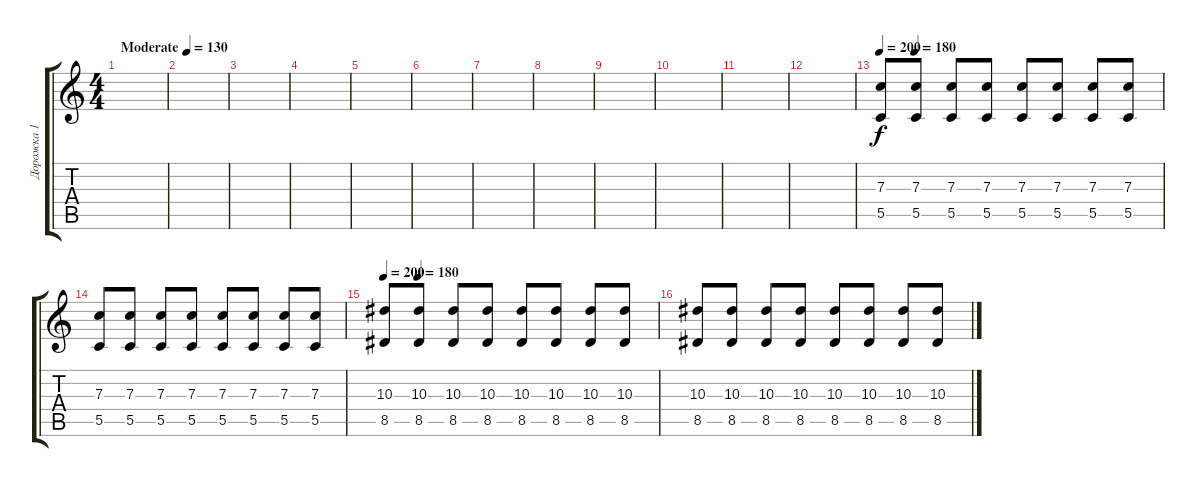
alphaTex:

\track ("Дорожка 1" "Дорожка 1") {instrument overdrivenguitar}
\staff {score tabs}
\tuning (D4 A3 F3 C3 G2 C2) {hide}
\ts (4 4)
\tempo (130 "Moderate")
\clef g2
\ks c
|
|
|
|
|
|
|
|
|
|
|
|
\tempo 200
\tempo (180 0.125)
(7.3 5.5).8 (7.3 5.5).8 (7.3 5.5).8 (7.3 5.5).8 (7.3 5.5).8 (7.3 5.5).8 (7.3 5.5).8 (7.3 5.5).8 |
(7.3 5.5).8 (7.3 5.5).8 (7.3 5.5).8 (7.3 5.5).8 (7.3 5.5).8 (7.3 5.5).8 (7.3 5.5).8 (7.3 5.5).8 |
\tempo 200
\tempo (180 0.125)
(10.3 8.5).8 (10.3 8.5).8 (10.3 8.5).8 (10.3 8.5).8 (10.3 8.5).8 (10.3 8.5).8 (10.3 8.5).8 (10.3 8.5).8 |
(10.3 8.5).8 (10.3 8.5).8 (10.3 8.5).8 (10.3 8.5).8 (10.3 8.5).8 (10.3 8.5).8 (10.3 8.5).8 (10.3 8.5).8
